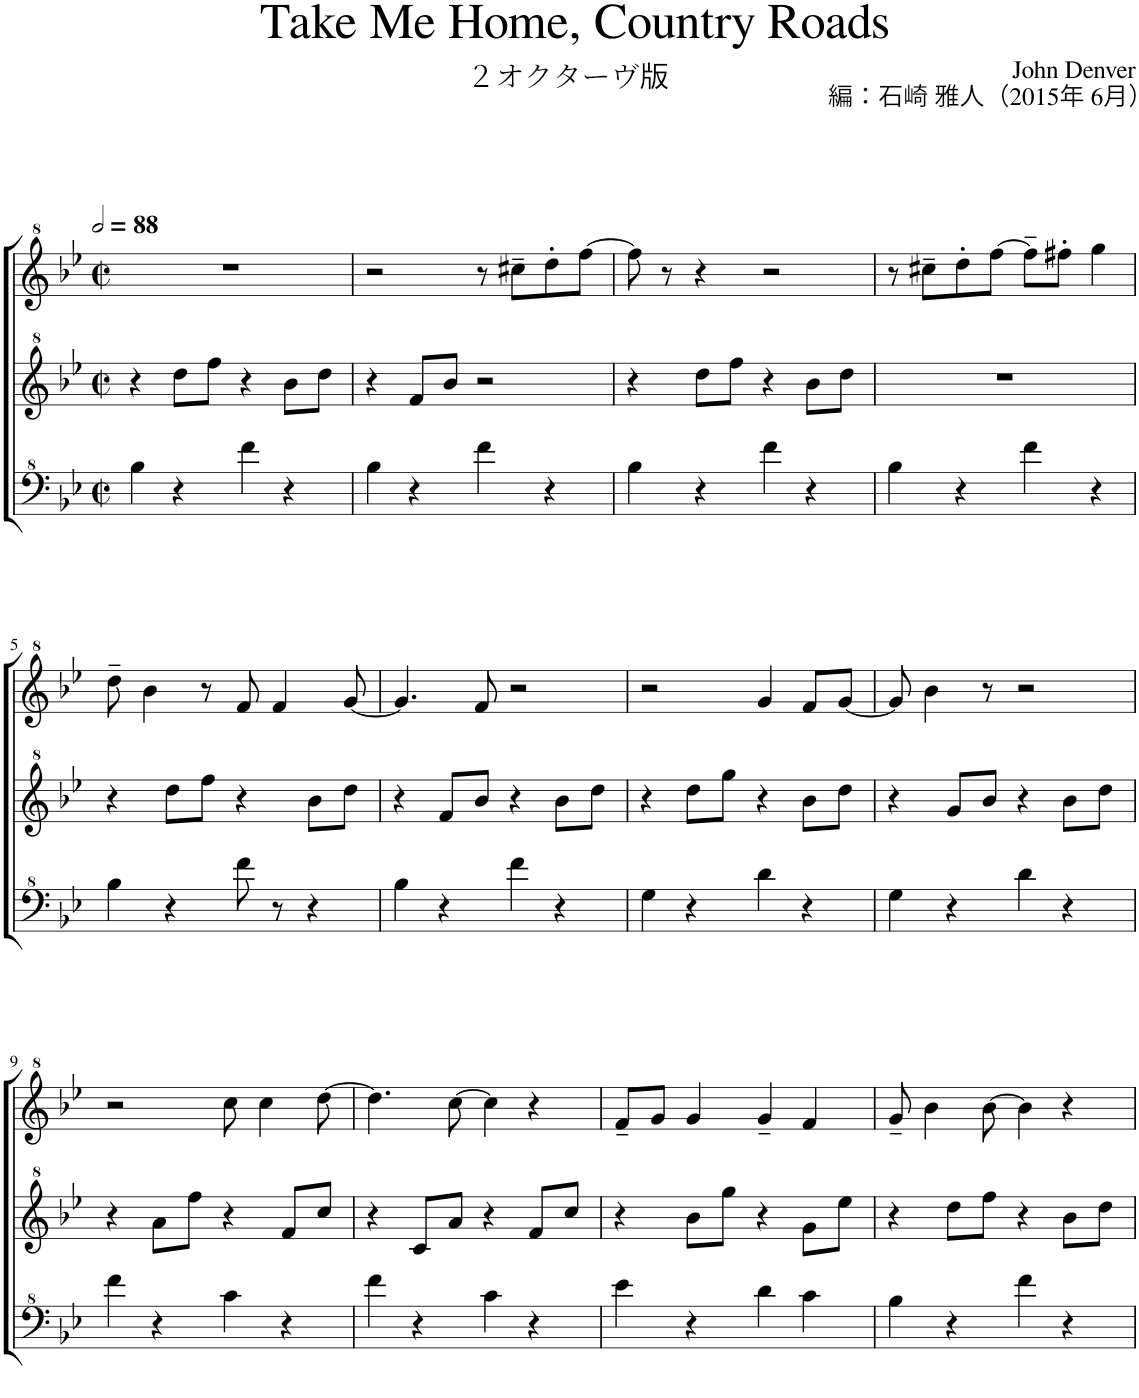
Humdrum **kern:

**kern	**kern	**kern
*part3	*part2	*part1
*staff3	*staff2	*staff1
*I"パンフルート	*I"パンフルート	*I"パンフルート
*clefF^4	*clefG^2	*clefG^2
*k[b-e-]	*k[b-e-]	*k[b-e-]
*M2/2	*M2/2	*M2/2
*met(c|)	*met(c|)	*met(c|)
*MM176	*MM176	*MM176
=1	=1	=1
4b-\	4r	1r
4r	8ddd\L	.
.	8fff\J	.
4ff\	4r	.
4r	8bb-\L	.
.	8ddd\J	.
=2	=2	=2
4b-\	4r	2r
4r	8ff/L	.
.	8bb-/J	.
4ff\	2r	8r
.	.	8ccc#X~\L
4r	.	8ddd'\
.	.	[8fff\J
=3	=3	=3
4b-\	4r	8fff\]
.	.	8r
4r	8ddd\L	4r
.	8fff\J	.
4ff\	4r	2r
4r	8bb-\L	.
.	8ddd\J	.
=4	=4	=4
4b-\	1r	8r
.	.	8ccc#X~\L
4r	.	8ddd'\
.	.	[8fff\J
4ff\	.	8fff~\L]
.	.	8fff#X'\J
4r	.	4ggg\
!!LO:LB:g=z
=5	=5	=5
4b-\	4r	8ddd~\
.	.	4bb-\
4r	8ddd\L	.
.	8fff\J	8r
8ff\	4r	8ff/
8r	.	4ff/
4r	8bb-\L	.
.	8ddd\J	[8gg/
=6	=6	=6
4b-\	4r	4.gg/]
4r	8ff/L	.
.	8bb-/J	8ff/
4ff\	4r	2r
4r	8bb-\L	.
.	8ddd\J	.
=7	=7	=7
4g\	4r	2r
4r	8ddd\L	.
.	8ggg\J	.
4dd\	4r	4gg/
4r	8bb-\L	8ff/L
.	8ddd\J	[8gg/J
=8	=8	=8
4g\	4r	8gg/]
.	.	4bb-\
4r	8gg/L	.
.	8bb-/J	8r
4dd\	4r	2r
4r	8bb-\L	.
.	8ddd\J	.
!!LO:LB:g=z
=9	=9	=9
4ff\	4r	2r
4r	8aa\L	.
.	8fff\J	.
4cc\	4r	8ccc\
.	.	4ccc\
4r	8ff/L	.
.	8ccc/J	[8ddd\
=10	=10	=10
4ff\	4r	4.ddd\]
4r	8cc/L	.
.	8aa/J	[8ccc\
4cc\	4r	4ccc\]
4r	8ff/L	4r
.	8ccc/J	.
=11	=11	=11
4ee-\	4r	8ff~/L
.	.	8gg/J
4r	8bb-\L	4gg/
.	8ggg\J	.
4dd\	4r	4gg~/
4cc\	8gg\L	4ff/
.	8eee-\J	.
=12	=12	=12
4b-\	4r	8gg~/
.	.	4bb-\
4r	8ddd\L	.
.	8fff\J	[8bb-\
4ff\	4r	4bb-\]
4r	8bb-\L	4r
.	8ddd\J	.
=	=	=
*-	*-	*-
